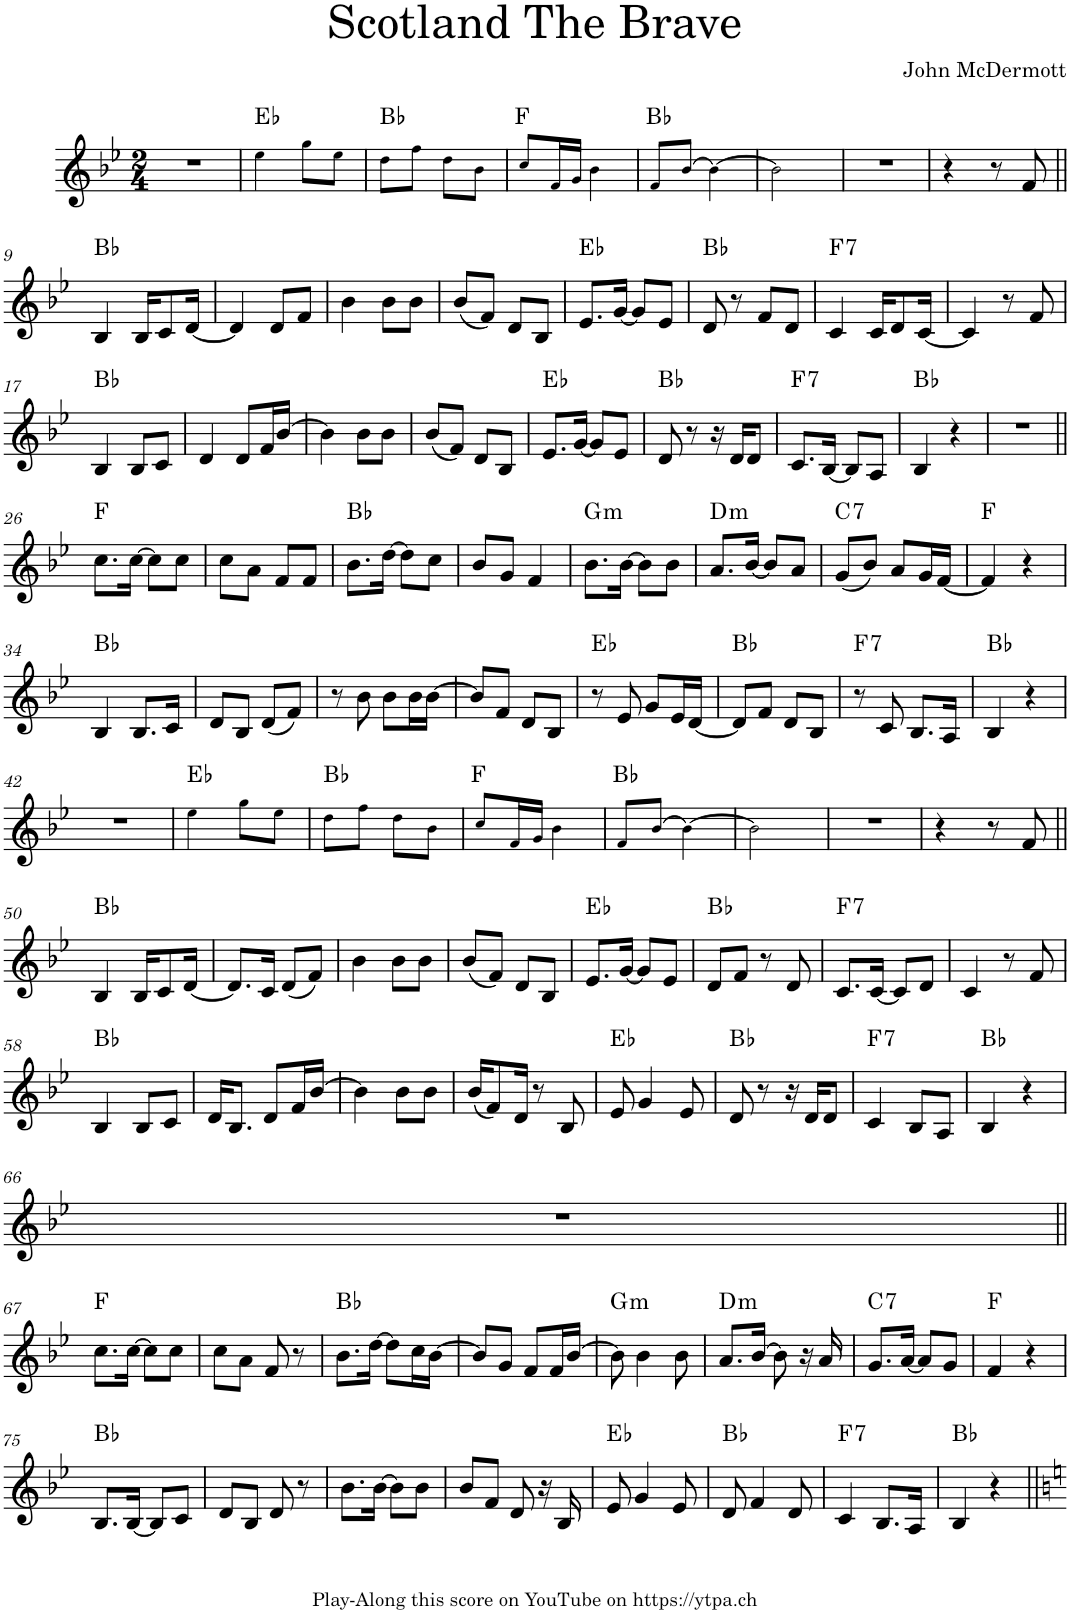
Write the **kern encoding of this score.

**kern	**harte
*part1	*part1
*staff1	*
*I"Piano	*
*I'Pno.	*
*clefG2	*
*k[b-e-]	*
*M2/4	*
=1	=1
2r	.
=2	=2
4ee-!\	Eb:maj
8gg!\L	.
8ee-!\J	.
=3	=3
8dd!\L	Bb:maj
8ff!\J	.
8dd!\L	.
8b-!\J	.
=4	=4
8cc!/L	F:maj
16f!/L	.
16g!/JJ	.
4b-!\	.
=5	=5
8f!/L	Bb:maj
[8b-!/J	.
4b-!\_	.
=6	=6
2b-!\]	.
=7	=7
2r	.
=8	=8
4r	.
8r	.
8f/	.
!!LO:LB:g=z
=9||	=9||
!	!LO:H:kt=N.C.
4B-/	N
16B-/KL	.
8c/	.
[16d/Jk	.
=10	=10
4d/]	.
8d/L	.
8f/J	.
=11	=11
4b-\	.
8b-\L	.
8b-\J	.
=12	=12
(8b-/L	.
8f/J)	.
8d/L	.
8B-/J	.
=13	=13
8.e-/L	Eb:maj
[16g/Jk	.
8g/L]	.
8e-/J	.
=14	=14
8d/	Bb:maj
8r	.
8f/L	.
8d/J	.
=15	=15
!	!LO:H:kt=7
4c/	F:7
16c/KL	.
8d/	.
[16c/Jk	.
=16	=16
4c/]	.
8r	.
8f/	.
!!LO:LB:g=z
=17	=17
!	!LO:H:kt=N.C.
4B-/	N
8B-/L	.
8c/J	.
=18	=18
4d/	.
8d/L	.
16f/L	.
[16b-/JJ	.
=19	=19
4b-\]	.
8b-\L	.
8b-\J	.
=20	=20
(8b-/L	.
8f/J)	.
8d/L	.
8B-/J	.
=21	=21
8.e-/L	Eb:maj
[16g/Jk	.
8g/L]	.
8e-/J	.
=22	=22
8d/	Bb:maj
8r	.
16r	.
16d/KL	.
8d/J	.
=23	=23
!	!LO:H:kt=7
8.c/L	F:7
[16B-/Jk	.
8B-/L]	.
8A/J	.
=24	=24
4B-/	Bb:maj
4r	.
=25	=25
2r	.
!!LO:LB:g=z
=26||	=26||
8.cc\L	F:maj
[16cc\Jk	.
8cc\L]	.
8cc\J	.
=27	=27
8cc\L	.
8a\J	.
8f/L	.
8f/J	.
=28	=28
8.b-\L	Bb:maj
[16dd\Jk	.
8dd\L]	.
8cc\J	.
=29	=29
8b-/L	.
8g/J	.
4f/	.
=30	=30
!	!LO:H:kt=m
8.b-\L	G:min
[16b-\Jk	.
8b-\L]	.
8b-\J	.
=31	=31
!	!LO:H:kt=m
8.a/L	D:min
[16b-/Jk	.
8b-/L]	.
8a/J	.
=32	=32
!	!LO:H:kt=7
(8g/L	C:7
8b-/J)	.
8a/L	.
16g/L	.
[16f/JJ	.
=33	=33
4f/]	F:maj
4r	.
!!LO:LB:g=z
=34	=34
!	!LO:H:kt=N.C.
4B-/	N
8.B-/L	.
16c/Jk	.
=35	=35
8d/L	.
8B-/J	.
(8d/L	.
8f/J)	.
=36	=36
8r	.
8b-\	.
8b-\L	.
16b-\L	.
[16b-\JJ	.
=37	=37
8b-/L]	.
8f/J	.
8d/L	.
8B-/J	.
=38	=38
8r	Eb:maj
8e-/	.
8g/L	.
16e-/L	.
[16d/JJ	.
=39	=39
8d/L]	Bb:maj
8f/J	.
8d/L	.
8B-/J	.
=40	=40
!	!LO:H:kt=7
8r	F:7
8c/	.
8.B-/L	.
16A/Jk	.
=41	=41
4B-/	Bb:maj
4r	.
!!LO:LB:g=z
=42	=42
2r	.
=43	=43
4ee-!\	Eb:maj
8gg!\L	.
8ee-!\J	.
=44	=44
8dd!\L	Bb:maj
8ff!\J	.
8dd!\L	.
8b-!\J	.
=45	=45
8cc!/L	F:maj
16f!/L	.
16g!/JJ	.
4b-!\	.
=46	=46
8f!/L	Bb:maj
[8b-!/J	.
4b-!\_	.
=47	=47
2b-!\]	.
=48	=48
2r	.
=49	=49
4r	.
8r	.
8f/	.
!!LO:LB:g=z
=50||	=50||
!	!LO:H:kt=N.C.
4B-/	N
16B-/KL	.
8c/	.
[16d/Jk	.
=51	=51
8.d/L]	.
16c/Jk	.
(8d/L	.
8f/J)	.
=52	=52
4b-\	.
8b-\L	.
8b-\J	.
=53	=53
(8b-/L	.
8f/J)	.
8d/L	.
8B-/J	.
=54	=54
8.e-/L	Eb:maj
[16g/Jk	.
8g/L]	.
8e-/J	.
=55	=55
8d/L	Bb:maj
8f/J	.
8r	.
8d/	.
=56	=56
!	!LO:H:kt=7
8.c/L	F:7
[16c/Jk	.
8c/L]	.
8d/J	.
=57	=57
4c/	.
8r	.
8f/	.
!!LO:LB:g=z
=58	=58
!	!LO:H:kt=N.C.
4B-/	N
8B-/L	.
8c/J	.
=59	=59
16d/KL	.
8.B-/J	.
8d/L	.
16f/L	.
[16b-/JJ	.
=60	=60
4b-\]	.
8b-\L	.
8b-\J	.
=61	=61
(16b-/KL	.
8f/)	.
16d/Jk	.
8r	.
8B-/	.
=62	=62
8e-/	Eb:maj
4g/	.
8e-/	.
=63	=63
8d/	Bb:maj
8r	.
16r	.
16d/KL	.
8d/J	.
=64	=64
!	!LO:H:kt=7
4c/	F:7
8B-/L	.
8A/J	.
=65	=65
4B-/	Bb:maj
4r	.
!!LO:LB:g=z
=66	=66
2r	.
!!LO:LB:g=z
=67||	=67||
8.cc\L	F:maj
[16cc\Jk	.
8cc\L]	.
8cc\J	.
=68	=68
8cc\L	.
8a\J	.
8f/	.
8r	.
=69	=69
8.b-\L	Bb:maj
[16dd\Jk	.
8dd\L]	.
16cc\L	.
[16b-\JJ	.
=70	=70
8b-/L]	.
8g/J	.
8f/L	.
16f/L	.
[16b-/JJ	.
=71	=71
!	!LO:H:kt=m
8b-\]	G:min
4b-\	.
8b-\	.
=72	=72
!	!LO:H:kt=m
8.a/L	D:min
[16b-/Jk	.
8b-\]	.
16r	.
16a/	.
=73	=73
!	!LO:H:kt=7
8.g/L	C:7
[16a/Jk	.
8a/L]	.
8g/J	.
=74	=74
4f/	F:maj
4r	.
!!LO:LB:g=z
=75	=75
!	!LO:H:kt=N.C.
8.B-/L	N
[16B-/Jk	.
8B-/L]	.
8c/J	.
=76	=76
8d/L	.
8B-/J	.
8d/	.
8r	.
=77	=77
8.b-\L	.
[16b-\Jk	.
8b-\L]	.
8b-\J	.
=78	=78
8b-/L	.
8f/J	.
8d/	.
16r	.
16B-/	.
=79	=79
8e-/	Eb:maj
4g/	.
8e-/	.
=80	=80
8d/	Bb:maj
4f/	.
8d/	.
=81	=81
!	!LO:H:kt=7
4c/	F:7
8.B-/L	.
16A/Jk	.
=82	=82
4B-/	Bb:maj
4r	.
=||	=||
*-	*-
